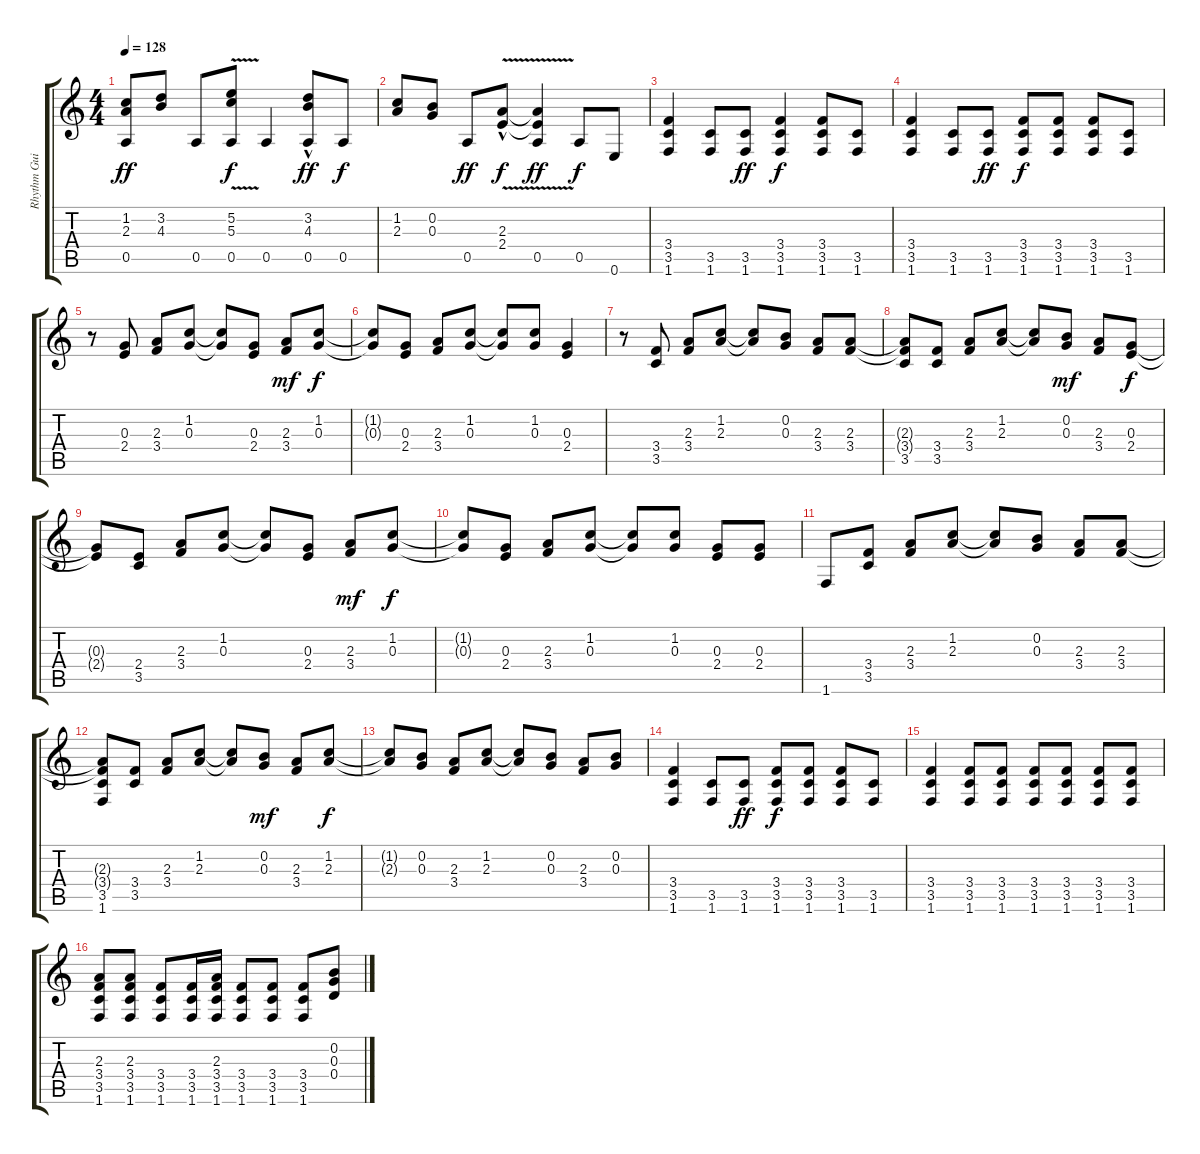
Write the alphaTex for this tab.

\track ("Rhythm Guitar" "Rhythm Gui") {instrument electricguitarclean}
\staff {score tabs}
\tuning (E4 B3 G3 D3 A2 E2) {hide}
\ts (4 4)
\tempo 128
\clef g2
\ks c
(1.2 2.3 0.5).8{dy ff volume 11} (3.2 4.3).8 0.5.8 (5.2{v} 5.3{v} 0.5{v}).8{dy f} 0.5.4 (3.2{hac} 4.3{hac} 0.5).8{dy ff} 0.5.8{dy f} |
(1.2 2.3).8 (0.2 0.3).8 0.5.8{dy ff} (2.3{v hac} 2.4{v hac}).8{dy f} (2.3{t} 2.4{t} 0.5).4{dy ff} 0.5.8{dy f} 0.6.8 |
(3.4 3.5 1.6).4 (3.5 1.6).8 (3.5 1.6).8{dy ff} (3.4 3.5 1.6).4{dy f} (3.4 3.5 1.6).8 (3.5 1.6).8 |
(3.4 3.5 1.6).4 (3.5 1.6).8 (3.5 1.6).8{dy ff} (3.4 3.5 1.6).8{dy f} (3.4 3.5 1.6).8 (3.4 3.5 1.6).8 (3.5 1.6).8 |
r.8 (0.3 2.4).8 (2.3 3.4).8 (1.2 0.3).8 (1.2{t} 0.3{t}).8 (0.3 2.4).8 (2.3 3.4).8{dy mf} (1.2 0.3).8{dy f} |
(1.2{t} 0.3{t}).8 (0.3 2.4).8 (2.3 3.4).8 (1.2 0.3).8 (1.2{t} 0.3{t}).8 (1.2 0.3).8 (0.3 2.4).4 |
r.8 (3.4 3.5).8 (2.3 3.4).8 (1.2 2.3).8 (1.2{t} 2.3{t}).8 (0.2 0.3).8 (2.3 3.4).8 (2.3 3.4).8 |
(2.3{t} 3.4{t} 3.5).8 (3.4 3.5).8 (2.3 3.4).8 (1.2 2.3).8 (1.2{t} 2.3{t}).8 (0.2 0.3).8{dy mf} (2.3 3.4).8 (0.3 2.4).8{dy f} |
(0.3{t} 2.4{t}).8 (2.4 3.5).8 (2.3 3.4).8 (1.2 0.3).8 (1.2{t} 0.3{t}).8 (0.3 2.4).8 (2.3 3.4).8{dy mf} (1.2 0.3).8{dy f} |
(1.2{t} 0.3{t}).8 (0.3 2.4).8 (2.3 3.4).8 (1.2 0.3).8 (1.2{t} 0.3{t}).8 (1.2 0.3).8 (0.3 2.4).8 (0.3 2.4).8 |
1.6.8 (3.4 3.5).8 (2.3 3.4).8 (1.2 2.3).8 (1.2{t} 2.3{t}).8 (0.2 0.3).8 (2.3 3.4).8 (2.3 3.4).8 |
(2.3{t} 3.4{t} 3.5 1.6).8 (3.4 3.5).8 (2.3 3.4).8 (1.2 2.3).8 (1.2{t} 2.3{t}).8 (0.2 0.3).8{dy mf} (2.3 3.4).8 (1.2 2.3).8{dy f} |
(1.2{t} 2.3{t}).8 (0.2 0.3).8 (2.3 3.4).8 (1.2 2.3).8 (1.2{t} 2.3{t}).8 (0.2 0.3).8 (2.3 3.4).8 (0.2 0.3).8 |
(3.4 3.5 1.6).4 (3.5 1.6).8 (3.5 1.6).8{dy ff} (3.4 3.5 1.6).8{dy f} (3.4 3.5 1.6).8 (3.4 3.5 1.6).8 (3.5 1.6).8 |
(3.4 3.5 1.6).4 (3.4 3.5 1.6).8 (3.4 3.5 1.6).8 (3.4 3.5 1.6).8 (3.4 3.5 1.6).8 (3.4 3.5 1.6).8 (3.4 3.5 1.6).8 |
(2.3 3.4 3.5 1.6).8 (2.3 3.4 3.5 1.6).8 (3.4 3.5 1.6).8 (3.4 3.5 1.6).16 (2.3 3.4 3.5 1.6).16 (3.4 3.5 1.6).8 (3.4 3.5 1.6).8 (3.4 3.5 1.6).8 (0.2 0.3 0.4).8
